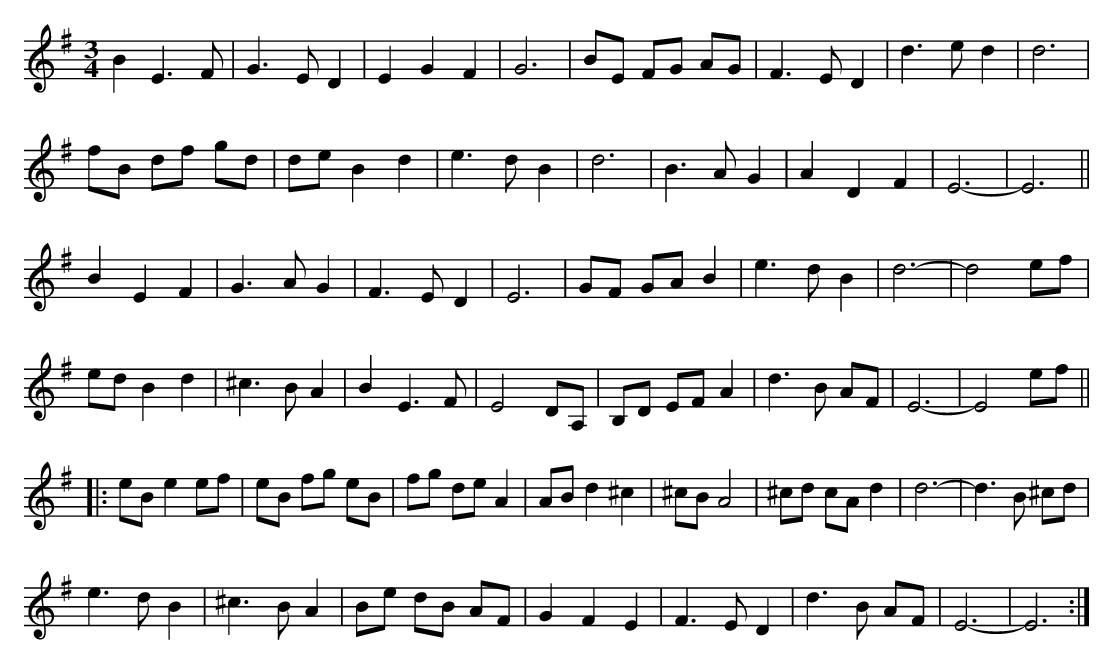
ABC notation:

X:1
M:3/4
K:Emin
B2 E3 F | G3 E D2 | E2 G2 F2 | G6 | BE FG AG | F3 E D2 | d3 e d2 | d6 |
fB df gd | de B2 d2 | e3 d B2 | d6 | B3 A G2 | A2 D2 F2 | E6- | E6 ||
B2 E2 F2 | G3 A G2 | F3 E D2 | E6 | GF GA B2 | e3 d B2 | d6- |d4 ef |
ed B2 d2 | ^c3 B A2 | B2 E3 F | E4 DA, | B,D EF A2 | d3 B AF | E6- | E4 ef ||
|:eB e2 ef | eB fg eB | fg de A2 | AB d2 ^c2 | ^cB A4 | ^cd cA d2 | d6- | d3 B ^cd |
e3 d B2 | ^c3 B A2 | Be dB AF | G2 F2 E2 | F3 E D2 | d3 B AF | E6- |E6 :|
